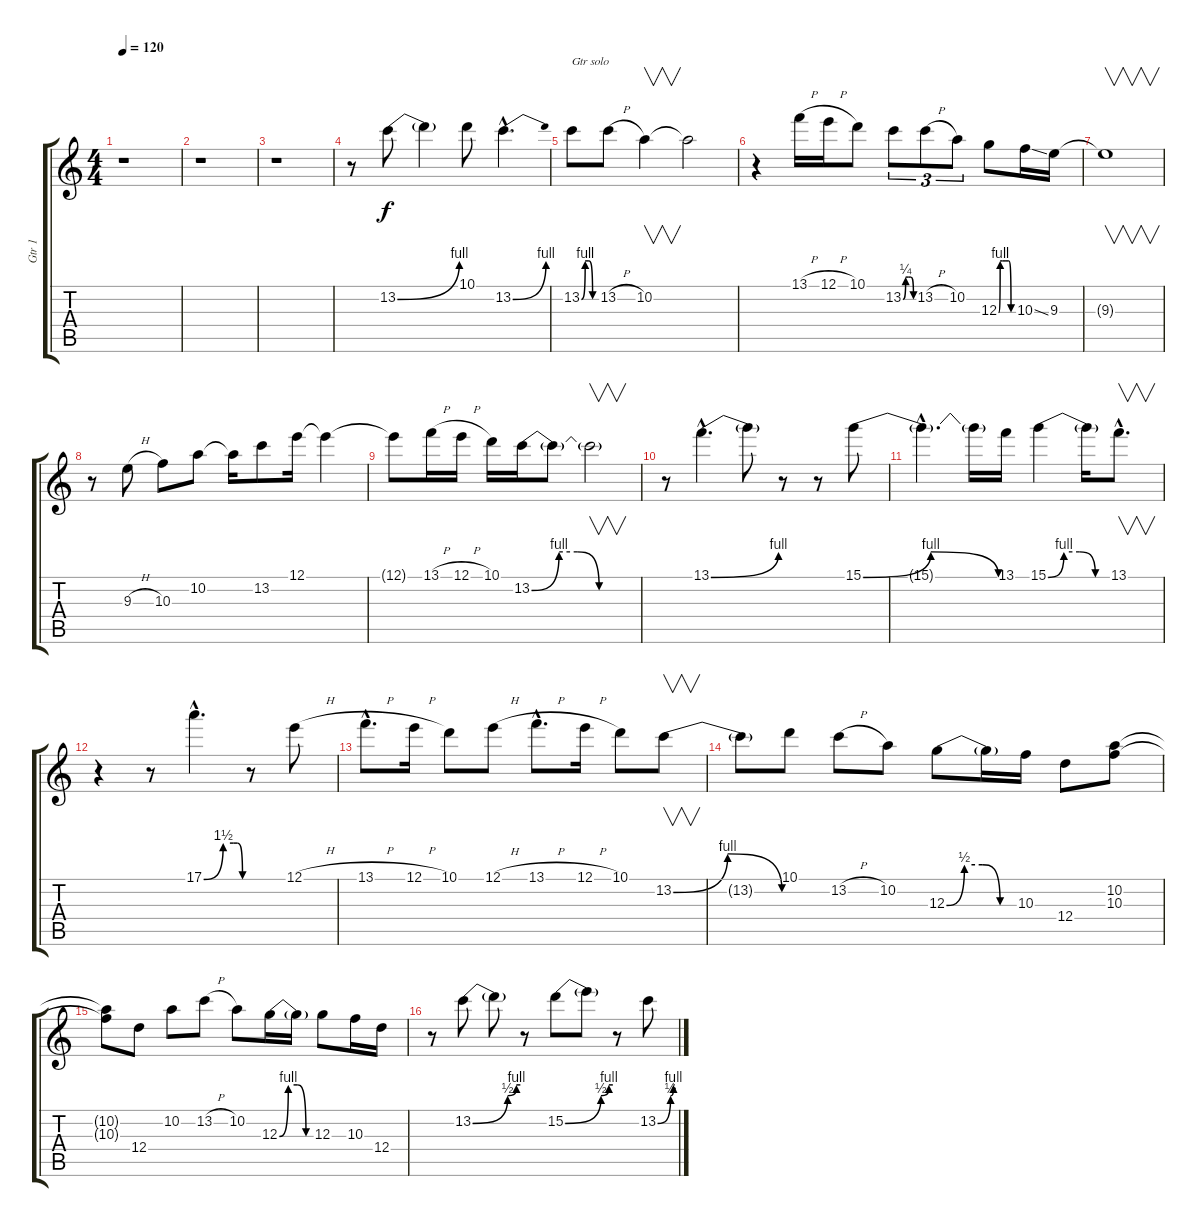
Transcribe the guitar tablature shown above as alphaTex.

\track ("Gtr 1" "Gtr 1") {instrument distortionguitar}
\staff {score tabs}
\tuning (E4 B3 G3 D3 A2 E2) {hide}
\ts (4 4)
\tempo 120
\clef g2
\ks c
r.1{dy f} |
r.1 |
r.1 |
r.8 13.2{be (bend 0 0 60 4)}.8 13.2{t}.4 10.1.8 13.2{be (bend 0 0 60 4) hac}.4{d} |
13.2{be (custom 0 0 15 4 30 4 45 0 60 0)}.8{txt "Gtr solo"} 13.2{h}.8 10.2.4{v} 10.2{t}.2 |
r.4 13.1{h}.16 12.1{h}.16 10.1.8 13.2{be (custom 0 0 15 1 30 1 45 1 60 0)}.8{tu (3 2)} 13.2{h}.8{tu (3 2)} 10.2.8{tu (3 2)} 12.3{be (custom 0 0 6 4 15 4 30 4 42 4 51 0 60 0)}.8 10.3{ss}.16 9.3.16 |
9.3{t}.1{v} |
r.8 9.3{h}.8 10.3.8 10.2.8 10.2{t}.16 13.2.8 12.1.16 12.1{t}.4 |
12.1{t}.8 13.1{h}.16 12.1{h}.16 10.1.16 13.2{be (custom 0 0 15 4 25 4 37 0 45 0 60 0)}.16 13.2{t}.8 13.2{t}.2{v} |
r.8 13.1{be (bend 0 0 60 4) hac}.4{d} 13.1{t}.8 r.8 r.8 15.1{be (bendrelease 0 0 30 4 50 4 60 0)}.8 |
15.1{hac t}.4{d} 15.1{t}.16 13.1.16 15.1{be (custom 0 0 15 4 30 4 45 0 60 0)}.4 15.1{t}.16 13.1{hac}.8{v d} |
r.4 r.8 17.1{be (custom 0 0 30 6 46 6 52 6 60 0) hac}.4{d} r.8 12.1{h}.8 |
13.1{h hac}.8{d} 12.1{h}.16 10.1.8 12.1{h}.8 13.1{h hac}.8{d} 12.1{h}.16 10.1.8 13.2{be (bendrelease 0 0 30 4 49 4 60 0)}.8{v} |
13.2{t}.8 10.1.8 13.2{h}.8 10.2.8 12.3{be (custom 0 0 15 2 30 2 45 0 60 0)}.8 12.3{t}.16 10.3.16 12.4.8 (10.2 10.3).8 |
(10.2{t} 10.3{t}).8 12.4.8 10.2.8 13.2{h}.8 10.2.8 12.3{be (custom 0 0 15 4 30 4 45 0 60 0)}.16 12.3{t}.16 12.3.8 10.3.16 12.4.16 |
r.8 13.2{be (custom 0 0 44 2 55 4 60 4)}.8 13.2{t}.8 r.8 15.2{be (custom 0 0 45 2 55 4 60 4)}.8 15.2{t}.8 r.8 13.2{be (custom 0 0 45 2 55 4 60 4)}.8
